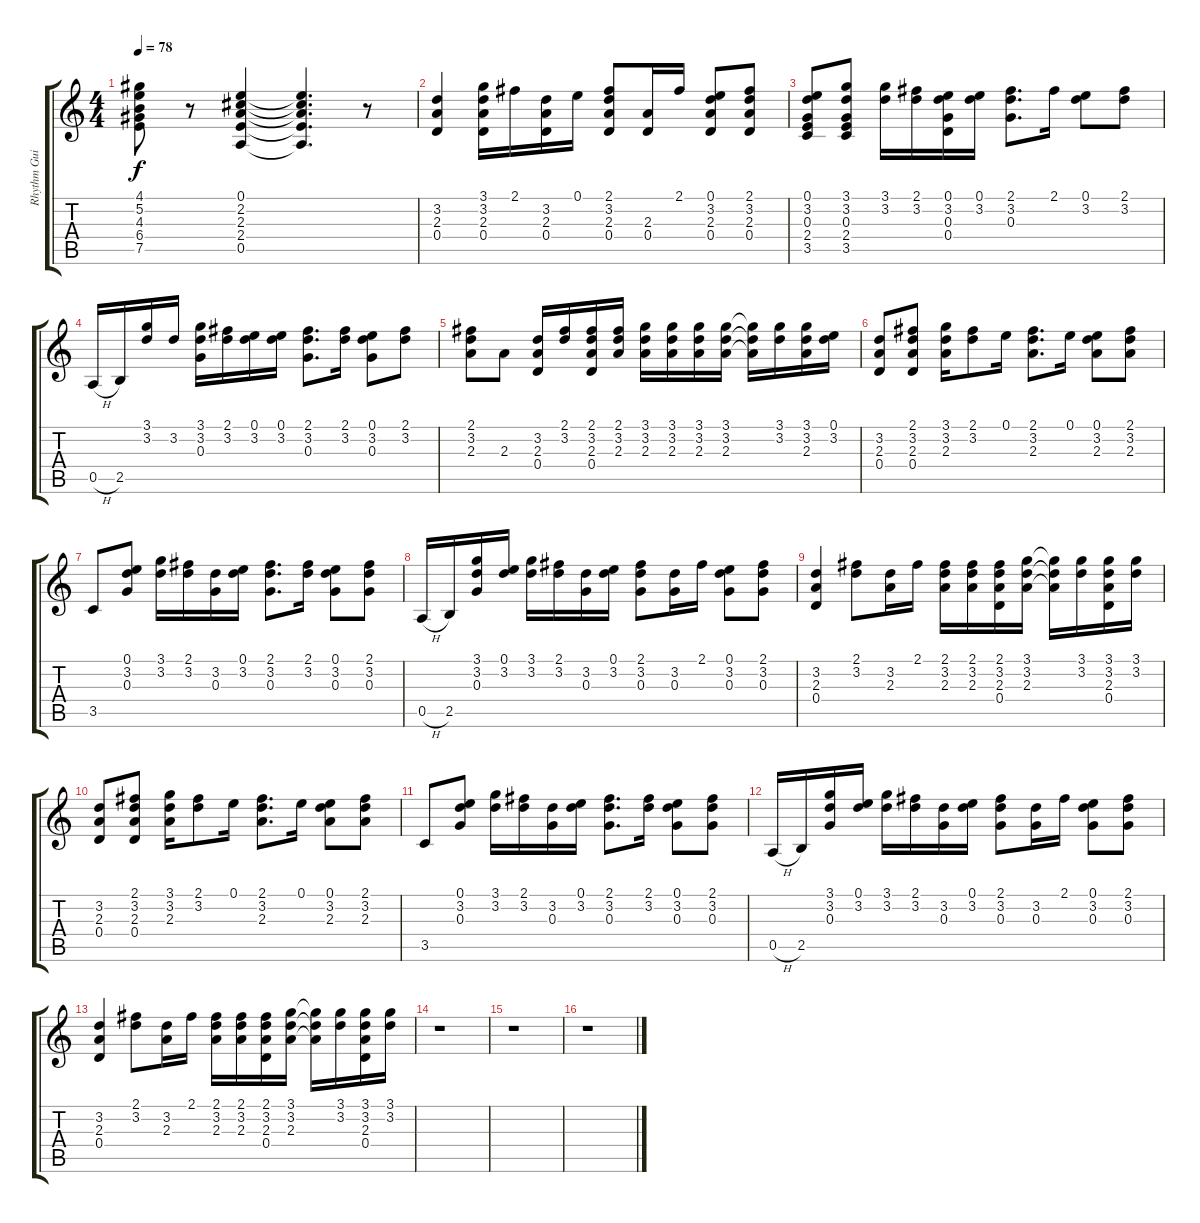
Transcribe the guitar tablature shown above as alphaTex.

\track ("Rhythm Guitar" "Rhythm Gui") {instrument electricguitarclean}
\staff {score tabs}
\tuning (E4 B3 G3 D3 A2 E2) {hide}
\ts (4 4)
\tempo 78
\clef g2
\ks c
(4.1 5.2 4.3 6.4 7.5).8{dy f} r.8 (0.1 2.2 2.3 2.4 0.5).4 (0.1{t} 2.2{t} 2.3{t} 2.4{t} 0.5{t}).4{d} r.8 |
(3.2 2.3 0.4).4 (3.1 3.2 2.3 0.4).16 2.1.16 (3.2 2.3 0.4).16 0.1.16 (2.1 3.2 2.3 0.4).8 (2.3 0.4).16 2.1.16 (0.1 3.2 2.3 0.4).8 (2.1 3.2 2.3 0.4).8 |
(0.1 3.2 0.3 2.4 3.5).8 (3.1 3.2 0.3 2.4 3.5).8 (3.1 3.2).16 (2.1 3.2).16 (0.1 3.2 0.3 0.4).16 (0.1 3.2).16 (2.1 3.2 0.3).8{d} 2.1.16 (0.1 3.2).8 (2.1 3.2).8 |
0.5{h}.16 2.5.16 (3.1 3.2).16 3.2.16 (3.1 3.2 0.3).16 (2.1 3.2).16 (0.1 3.2).16 (0.1 3.2).16 (2.1 3.2 0.3).8{d} (2.1 3.2).16 (0.1 3.2 0.3).8 (2.1 3.2).8 |
(2.1 3.2 2.3).8 2.3.8 (3.2 2.3 0.4).16 (2.1 3.2).16 (2.1 3.2 2.3 0.4).16 (2.1 3.2 2.3).16 (3.1 3.2 2.3).16 (3.1 3.2 2.3).16 (3.1 3.2 2.3).16 (3.1 3.2 2.3).16 (3.1{t} 3.2{t} 2.3{t}).16 (3.1 3.2).16 (3.1 3.2 2.3).16 (0.1 3.2).16 |
(3.2 2.3 0.4).8 (2.1 3.2 2.3 0.4).8 (3.1 3.2 2.3).16 (2.1 3.2).8 0.1.16 (2.1 3.2 2.3).8{d} 0.1.16 (0.1 3.2 2.3).8 (2.1 3.2 2.3).8 |
3.5.8 (0.1 3.2 0.3).8 (3.1 3.2).16 (2.1 3.2).16 (3.2 0.3).16 (0.1 3.2).16 (2.1 3.2 0.3).8{d} (2.1 3.2).16 (0.1 3.2 0.3).8 (2.1 3.2 0.3).8 |
0.5{h}.16 2.5.16 (3.1 3.2 0.3).16 (0.1 3.2).16 (3.1 3.2).16 (2.1 3.2).16 (3.2 0.3).16 (0.1 3.2).16 (2.1 3.2 0.3).8 (3.2 0.3).16 2.1.16 (0.1 3.2 0.3).8 (2.1 3.2 0.3).8 |
(3.2 2.3 0.4).4 (2.1 3.2).8 (3.2 2.3).16 2.1.16 (2.1 3.2 2.3).16 (2.1 3.2 2.3).16 (2.1 3.2 2.3 0.4).16 (3.1 3.2 2.3).16 (3.1{t} 3.2{t} 2.3{t}).16 (3.1 3.2).16 (3.1 3.2 2.3 0.4).16 (3.1 3.2).16 |
(3.2 2.3 0.4).8 (2.1 3.2 2.3 0.4).8 (3.1 3.2 2.3).16 (2.1 3.2).8 0.1.16 (2.1 3.2 2.3).8{d} 0.1.16 (0.1 3.2 2.3).8 (2.1 3.2 2.3).8 |
3.5.8 (0.1 3.2 0.3).8 (3.1 3.2).16 (2.1 3.2).16 (3.2 0.3).16 (0.1 3.2).16 (2.1 3.2 0.3).8{d} (2.1 3.2).16 (0.1 3.2 0.3).8 (2.1 3.2 0.3).8 |
0.5{h}.16 2.5.16 (3.1 3.2 0.3).16 (0.1 3.2).16 (3.1 3.2).16 (2.1 3.2).16 (3.2 0.3).16 (0.1 3.2).16 (2.1 3.2 0.3).8 (3.2 0.3).16 2.1.16 (0.1 3.2 0.3).8 (2.1 3.2 0.3).8 |
(3.2 2.3 0.4).4 (2.1 3.2).8 (3.2 2.3).16 2.1.16 (2.1 3.2 2.3).16 (2.1 3.2 2.3).16 (2.1 3.2 2.3 0.4).16 (3.1 3.2 2.3).16 (3.1{t} 3.2{t} 2.3{t}).16 (3.1 3.2).16 (3.1 3.2 2.3 0.4).16 (3.1 3.2).16 |
r.1 |
r.1 |
r.1
